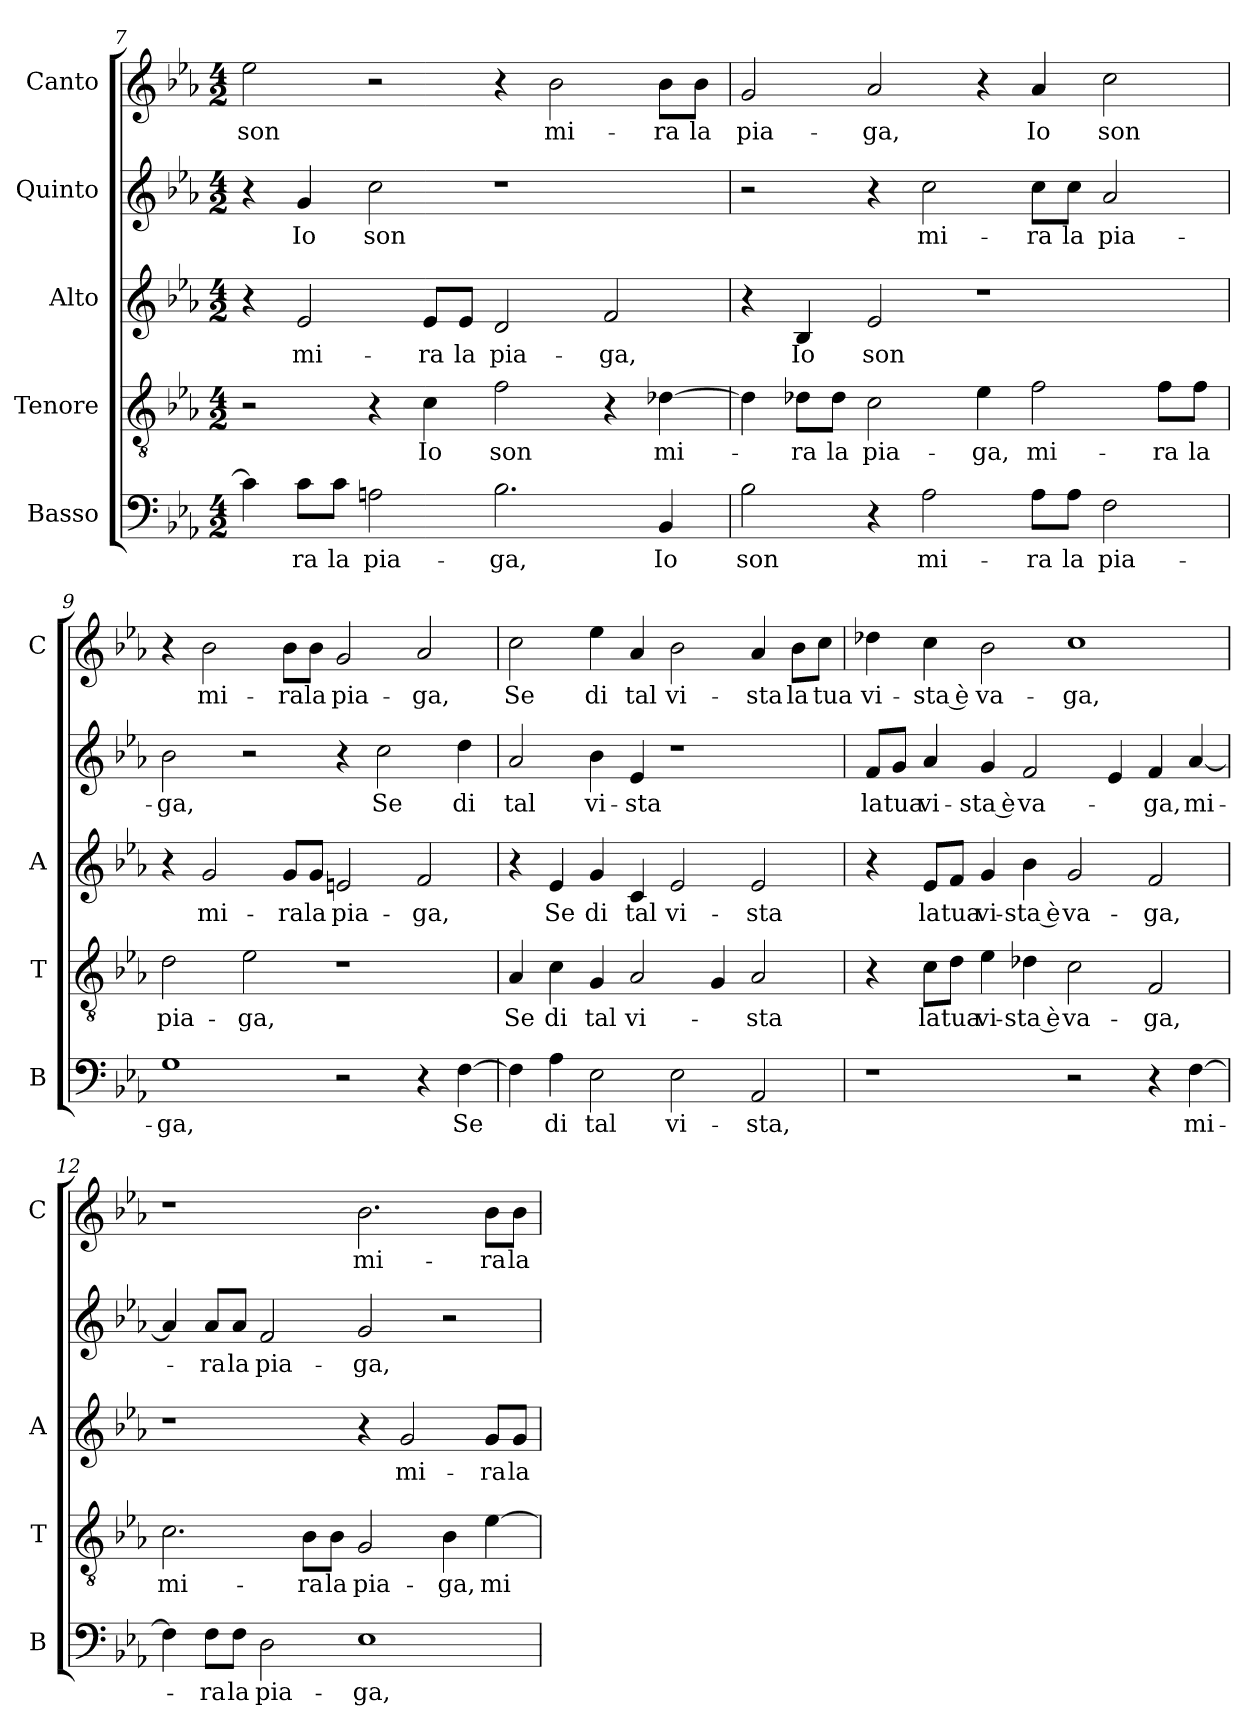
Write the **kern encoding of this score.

**kern	**text	**kern	**text	**kern	**text	**kern	**text	**kern	**text
*part5	*part5	*part4	*part4	*part3	*part3	*part2	*part2	*part1	*part1
*staff5	*staff5	*staff4	*staff4	*staff3	*staff3	*staff2	*staff2	*staff1	*staff1
*I"Basso	*	*I"Tenore	*	*I"Alto	*	*I"Quinto	*	*I"Canto	*
*I'B	*	*I'T	*	*I'A	*	*	*	*I'C	*
!!LO:PB:g=z
*clefF4	*	*clefGv2	*	*clefG2	*	*clefG2	*	*clefG2	*
*k[b-e-a-]	*	*k[b-e-a-]	*	*k[b-e-a-]	*	*k[b-e-a-]	*	*k[b-e-a-]	*
*E-:	*	*E-:	*	*E-:	*	*E-:	*	*E-:	*
*M4/2	*	*M4/2	*	*M4/2	*	*M4/2	*	*M4/2	*
=7	=7	=7	=7	=7	=7	=7	=7	=7	=7
!	!	!	!	!	!	!	!	!	!LO:LY:b
4c\]	.	2r	.	4r	.	4r	.	2ee-\	son
!	!LO:LY:b	!	!	!	!LO:LY:b	!	!LO:LY:b	!	!
8c\L	-ra	.	.	2e-/	mi-	4g/	Io	.	.
!	!LO:LY:b	!	!	!	!	!	!	!	!
8c\J	la	.	.	.	.	.	.	.	.
!	!LO:LY:b	!	!	!	!	!	!LO:LY:b	!	!
2An\	pia-	4r	.	.	.	2cc\	son	2r	.
!	!	!	!LO:LY:b	!	!LO:LY:b	!	!	!	!
.	.	4c\	Io	8e-/L	-ra	.	.	.	.
!	!	!	!	!	!LO:LY:b	!	!	!	!
.	.	.	.	8e-/J	la	.	.	.	.
!	!LO:LY:b	!	!LO:LY:b	!	!LO:LY:b	!	!	!	!
2.B-\	-ga,	2f\	son	2d/	pia-	1r	.	4r	.
!	!	!	!	!	!	!	!	!	!LO:LY:b
.	.	.	.	.	.	.	.	2b-\	mi-
!	!	!	!	!	!LO:LY:b	!	!	!	!
.	.	4r	.	2f/	-ga,	.	.	.	.
!	!LO:LY:b	!	!LO:LY:b	!	!	!	!	!	!LO:LY:b
4BB-/	Io	[4d-X\	mi-	.	.	.	.	8b-\L	-ra
!	!	!	!	!	!	!	!	!	!LO:LY:b
.	.	.	.	.	.	.	.	8b-\J	la
=8	=8	=8	=8	=8	=8	=8	=8	=8	=8
!	!LO:LY:b	!	!	!	!	!	!	!	!LO:LY:b
2B-\	son	4d-\]	.	4r	.	2r	.	2g/	pia-
!	!	!	!LO:LY:b	!	!LO:LY:b	!	!	!	!
.	.	8d-X\L	-ra	4B-/	Io	.	.	.	.
!	!	!	!LO:LY:b	!	!	!	!	!	!
.	.	8d-\J	la	.	.	.	.	.	.
!	!	!	!LO:LY:b	!	!LO:LY:b	!	!	!	!LO:LY:b
4r	.	2c\	pia-	2e-/	son	4r	.	2a-/	-ga,
!	!LO:LY:b	!	!	!	!	!	!LO:LY:b	!	!
2A-\	mi-	.	.	.	.	2cc\	mi-	.	.
!	!	!	!LO:LY:b	!	!	!	!	!	!
.	.	4e-\	-ga,	1r	.	.	.	4r	.
!	!LO:LY:b	!	!LO:LY:b	!	!	!	!LO:LY:b	!	!LO:LY:b
8A-\L	-ra	2f\	mi-	.	.	8cc\L	-ra	4a-/	Io
!	!LO:LY:b	!	!	!	!	!	!LO:LY:b	!	!
8A-\J	la	.	.	.	.	8cc\J	la	.	.
!	!LO:LY:b	!	!	!	!	!	!LO:LY:b	!	!LO:LY:b
2F\	pia-	.	.	.	.	2a-/	pia-	2cc\	son
!	!	!	!LO:LY:b	!	!	!	!	!	!
.	.	8f\L	-ra	.	.	.	.	.	.
!	!	!	!LO:LY:b	!	!	!	!	!	!
.	.	8f\J	la	.	.	.	.	.	.
=9	=9	=9	=9	=9	=9	=9	=9	=9	=9
!	!LO:LY:b	!	!LO:LY:b	!	!	!	!LO:LY:b	!	!
1G	-ga,	2d\	pia-	4r	.	2b-\	-ga,	4r	.
!	!	!	!	!	!LO:LY:b	!	!	!	!LO:LY:b
.	.	.	.	2g/	mi-	.	.	2b-\	mi-
!	!	!	!LO:LY:b	!	!	!	!	!	!
.	.	2e-\	-ga,	.	.	2r	.	.	.
!	!	!	!	!	!LO:LY:b	!	!	!	!LO:LY:b
.	.	.	.	8g/L	-ra	.	.	8b-\L	-ra
!	!	!	!	!	!LO:LY:b	!	!	!	!LO:LY:b
.	.	.	.	8g/J	la	.	.	8b-\J	la
!	!	!	!	!	!LO:LY:b	!	!	!	!LO:LY:b
2r	.	1r	.	2en/	pia-	4r	.	2g/	pia-
!	!	!	!	!	!	!	!LO:LY:b	!	!
.	.	.	.	.	.	2cc\	Se	.	.
!	!	!	!	!	!LO:LY:b	!	!	!	!LO:LY:b
4r	.	.	.	2f/	-ga,	.	.	2a-/	-ga,
!	!LO:LY:b	!	!	!	!	!	!LO:LY:b	!	!
[4F\	Se	.	.	.	.	4dd\	di	.	.
!!LO:LB:g=z
=10	=10	=10	=10	=10	=10	=10	=10	=10	=10
!	!	!	!LO:LY:b	!	!	!	!LO:LY:b	!	!LO:LY:b
4F\]	.	4A-/	Se	4r	.	2a-/	tal	2cc\	Se
!	!LO:LY:b	!	!LO:LY:b	!	!LO:LY:b	!	!	!	!
4A-\	di	4c\	di	4e-/	Se	.	.	.	.
!	!LO:LY:b	!	!LO:LY:b	!	!LO:LY:b	!	!LO:LY:b	!	!LO:LY:b
2E-\	tal	4G/	tal	4g/	di	4b-\	vi-	4ee-\	di
!	!	!	!LO:LY:b	!	!LO:LY:b	!	!LO:LY:b	!	!LO:LY:b
.	.	2A-/	vi-	4c/	tal	4e-/	-sta	4a-/	tal
!	!LO:LY:b	!	!	!	!LO:LY:b	!	!	!	!LO:LY:b
2E-\	vi-	.	.	2e-/	vi-	1r	.	2b-\	vi-
.	.	4G/	.	.	.	.	.	.	.
!	!LO:LY:b	!	!LO:LY:b	!	!LO:LY:b	!	!	!	!LO:LY:b
2AA-/	-sta,	2A-/	-sta	2e-/	-sta	.	.	4a-/	-sta
!	!	!	!	!	!	!	!	!	!LO:LY:b
.	.	.	.	.	.	.	.	8b-\L	la
!	!	!	!	!	!	!	!	!	!LO:LY:b
.	.	.	.	.	.	.	.	8cc\J	tua
=11	=11	=11	=11	=11	=11	=11	=11	=11	=11
!	!	!	!	!	!	!	!LO:LY:b	!	!LO:LY:b
1r	.	4r	.	4r	.	8f/L	la	4dd-X\	vi-
!	!	!	!	!	!	!	!LO:LY:b	!	!
.	.	.	.	.	.	8g/J	tua	.	.
!	!	!	!LO:LY:b	!	!LO:LY:b	!	!LO:LY:b	!	!LO:LY:b
.	.	8c\L	la	8e-/L	la	4a-/	vi-	4cc\	-sta è
!	!	!	!LO:LY:b	!	!LO:LY:b	!	!	!	!
.	.	8d\J	tua	8f/J	tua	.	.	.	.
!	!	!	!LO:LY:b	!	!LO:LY:b	!	!LO:LY:b	!	!LO:LY:b
.	.	4e-\	vi-	4g/	vi-	4g/	-sta è	2b-\	va-
!	!	!	!LO:LY:b	!	!LO:LY:b	!	!LO:LY:b	!	!
.	.	4d-X\	-sta è	4b-\	-sta è	2f/	va-	.	.
!	!	!	!LO:LY:b	!	!LO:LY:b	!	!	!	!LO:LY:b
2r	.	2c\	va-	2g/	va-	.	.	1cc	-ga,
.	.	.	.	.	.	4e-/	.	.	.
!	!	!	!LO:LY:b	!	!LO:LY:b	!	!LO:LY:b	!	!
4r	.	2F/	-ga,	2f/	-ga,	4f/	-ga,	.	.
!	!LO:LY:b	!	!	!	!	!	!LO:LY:b	!	!
[4F\	mi-	.	.	.	.	[4a-/	mi-	.	.
=12	=12	=12	=12	=12	=12	=12	=12	=12	=12
!	!	!	!LO:LY:b	!	!	!	!	!	!
4F\]	.	2.c\	mi-	1r	.	4a-/]	.	1r	.
!	!LO:LY:b	!	!	!	!	!	!LO:LY:b	!	!
8F\L	-ra	.	.	.	.	8a-/L	-ra	.	.
!	!LO:LY:b	!	!	!	!	!	!LO:LY:b	!	!
8F\J	la	.	.	.	.	8a-/J	la	.	.
!	!LO:LY:b	!	!	!	!	!	!LO:LY:b	!	!
2D\	pia-	.	.	.	.	2f/	pia-	.	.
!	!	!	!LO:LY:b	!	!	!	!	!	!
.	.	8B-\L	-ra	.	.	.	.	.	.
!	!	!	!LO:LY:b	!	!	!	!	!	!
.	.	8B-\J	la	.	.	.	.	.	.
!	!LO:LY:b	!	!LO:LY:b	!	!	!	!LO:LY:b	!	!LO:LY:b
1E-	-ga,	2G/	pia-	4r	.	2g/	-ga,	2.b-\	mi-
!	!	!	!	!	!LO:LY:b	!	!	!	!
.	.	.	.	2g/	mi-	.	.	.	.
!	!	!	!LO:LY:b	!	!	!	!	!	!
.	.	4B-\	-ga,	.	.	2r	.	.	.
!	!	!	!LO:LY:b	!	!LO:LY:b	!	!	!	!LO:LY:b
.	.	[4e-\	mi-	8g/L	-ra	.	.	8b-\L	-ra
!	!	!	!	!	!LO:LY:b	!	!	!	!LO:LY:b
.	.	.	.	8g/J	la	.	.	8b-\J	la
=	=	=	=	=	=	=	=	=	=
*-	*-	*-	*-	*-	*-	*-	*-	*-	*-
